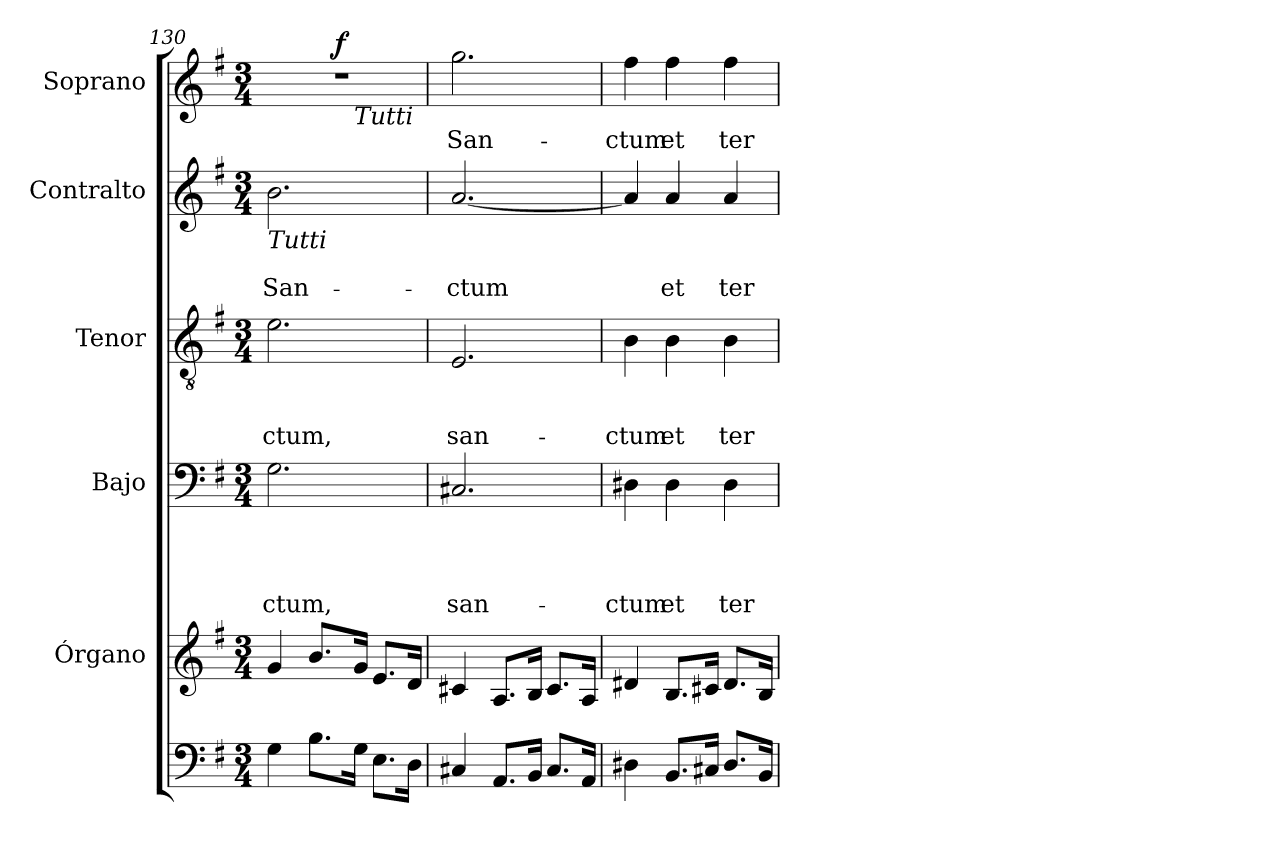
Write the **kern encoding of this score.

**kern	**kern	**kern	**text	**text	**text	**text	**kern	**text	**text	**text	**kern	**text	**text	**kern	**text	**dynam
*part6	*part5	*part4	*part4	*part4	*part4	*part4	*part3	*part3	*part3	*part3	*part2	*part2	*part2	*part1	*part1	*part1
*staff6	*staff5	*staff4	*staff4	*staff4	*staff4	*staff4	*staff3	*staff3	*staff3	*staff3	*staff2	*staff2	*staff2	*staff1	*staff1	*staff1
*	*I"Órgano	*I"Bajo	*	*	*	*	*I"Tenor	*	*	*	*I"Contralto	*	*	*I"Soprano	*	*
*clefF4	*clefG2	*clefF4	*	*	*	*	*clefGv2	*	*	*	*clefG2	*	*	*clefG2	*	*
*k[f#]	*k[f#]	*k[f#]	*	*	*	*	*k[f#]	*	*	*	*k[f#]	*	*	*k[f#]	*	*
*G:	*G:	*G:	*	*	*	*	*G:	*	*	*	*G:	*	*	*G:	*	*
*M3/4	*M3/4	*M3/4	*	*	*	*	*M3/4	*	*	*	*M3/4	*	*	*M3/4	*	*
=130	=130	=130	=130	=130	=130	=130	=130	=130	=130	=130	=130	=130	=130	=130	=130	=130
!	!	!	!	!	!	!	!	!	!	!	!LO:TX:b:i:t=Tutti	!	!	!	!	!
!	!	!	!	!	!	!LO:LY:b	!	!	!	!LO:LY:b	!	!	!LO:LY:b	!	!	!
*	*	*	*	*	*	*	*	*	*	*	*	*	*	*^	*	*
*	*	*	*	*	*	*	*	*	*	*	*	*	*	*	*^	*	*
4G\	4g/	2.G\	.	.	.	ctum,	2.e\	.	.	-ctum,	2.b\	.	San-	2.r	4.ryy	4..ryy	.	.
8.B\L	8.b/L	.	.	.	.	.	.	.	.	.	.	.	.	.	.	.	.	.
!	!	!	!	!	!	!	!	!	!	!	!	!	!	!	!	!	!	!LO:DY:b
.	.	.	.	.	.	.	.	.	.	.	.	.	.	.	4.ryy	.	.	f
!	!	!	!	!	!	!	!	!	!	!	!	!	!	!	!	!LO:TX:b:i:t=Tutti	!	!
16G\Jk	16g/Jk	.	.	.	.	.	.	.	.	.	.	.	.	.	.	4ryy	.	.
8.E\L	8.e/L	.	.	.	.	.	.	.	.	.	.	.	.	.	.	.	.	.
16D\Jk	16d/Jk	.	.	.	.	.	.	.	.	.	.	.	.	.	.	16ryy	.	.
=131	=131	=131	=131	=131	=131	=131	=131	=131	=131	=131	=131	=131	=131	=131	=131	=131	=131	=131
!	!	!	!	!	!	!LO:LY:b	!	!	!	!LO:LY:b	!	!	!LO:LY:b	!	!	!	!LO:LY:b	!
*	*	*	*	*	*	*	*	*	*	*	*	*	*	*v	*v	*v	*	*
4C#X/	4c#X/	2.C#X/	.	.	.	san-	2.E/	.	.	san-	[<2.a/	.	-ctum	2.gg\	San-	.
8.AA/L	8.A/L	.	.	.	.	.	.	.	.	.	.	.	.	.	.	.
16BB/Jk	16B/Jk	.	.	.	.	.	.	.	.	.	.	.	.	.	.	.
8.C#/L	8.c#/L	.	.	.	.	.	.	.	.	.	.	.	.	.	.	.
16AA/Jk	16A/Jk	.	.	.	.	.	.	.	.	.	.	.	.	.	.	.
=132	=132	=132	=132	=132	=132	=132	=132	=132	=132	=132	=132	=132	=132	=132	=132	=132
!	!	!	!	!	!	!LO:LY:b	!	!	!	!LO:LY:b	!	!	!	!	!LO:LY:b	!
4D#X\	4d#X/	4D#X\	.	.	.	-ctum	4B\	.	.	-ctum	4a/]	.	.	4ff#\	-ctum	.
!	!	!	!	!	!	!LO:LY:b	!	!	!	!LO:LY:b	!	!	!LO:LY:b	!	!LO:LY:b	!
8.BB/L	8.B/L	4D#\	.	.	.	et	4B\	.	.	et	4a/	.	et	4ff#\	et	.
16C#X/Jk	16c#X/Jk	.	.	.	.	.	.	.	.	.	.	.	.	.	.	.
!	!	!	!	!	!	!LO:LY:b	!	!	!	!LO:LY:b	!	!	!LO:LY:b	!	!LO:LY:b	!
8.D#/L	8.d#/L	4D#\	.	.	.	ter-	4B\	.	.	ter-	4a/	.	ter-	4ff#\	ter-	.
16BB/Jk	16B/Jk	.	.	.	.	.	.	.	.	.	.	.	.	.	.	.
=	=	=	=	=	=	=	=	=	=	=	=	=	=	=	=	=
*-	*-	*-	*-	*-	*-	*-	*-	*-	*-	*-	*-	*-	*-	*-	*-	*-
